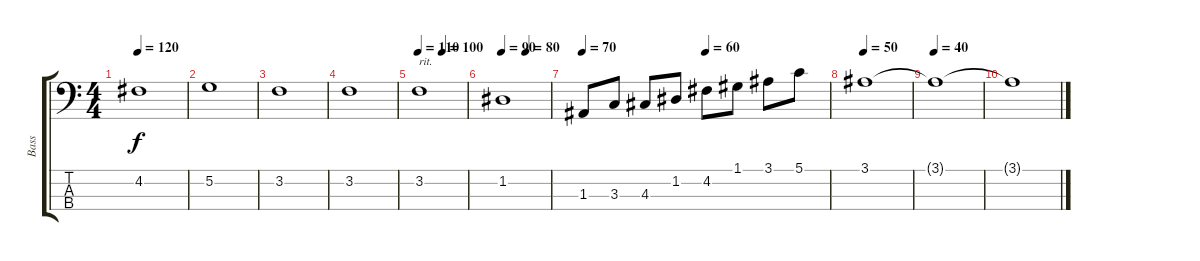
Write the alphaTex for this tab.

\track ("Bass" "Bass") {instrument electricbassfinger}
\staff {score tabs}
\tuning (G2 D2 A1 E1) {hide}
\ts (4 4)
\tempo 120
\clef f4
\ks c
4.2.1{dy f} |
5.2.1 |
3.2.1 |
3.2.1 |
\tempo 110
\tempo (100 0.5)
3.2.1{txt "rit."} |
\tempo 90
\tempo (80 0.5)
1.2.1 |
\tempo 70
\tempo (60 0.5)
1.3.8 3.3.8 4.3.8 1.2.8 4.2.8 1.1.8 3.1.8 5.1.8 |
\tempo 50
3.1.1 |
\tempo 40
3.1{t}.1 |
3.1{t}.1
